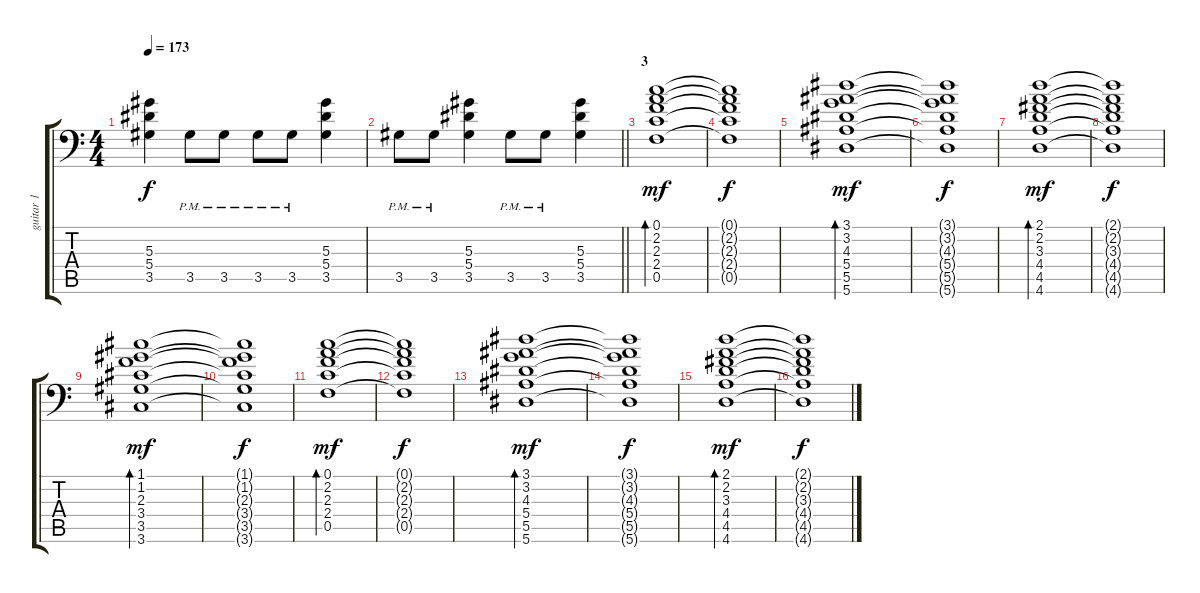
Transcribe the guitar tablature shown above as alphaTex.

\track ("guitar 1" "guitar 1") {instrument distortionguitar}
\staff {score tabs}
\tuning (C4 G3 Eb3 Bb2 F2 Bb1) {hide}
\ts (4 4)
\tempo 173
\clef f4
\ks c
(5.3 5.4 3.5).4{dy f} 3.5{pm}.8 3.5{pm}.8 3.5{pm}.8 3.5{pm}.8 (5.3 5.4 3.5).4 |
\barLineRight lightlight
3.5{pm}.8 3.5{pm}.8 (5.3 5.4 3.5).4 3.5{pm}.8 3.5{pm}.8 (5.3 5.4 3.5).4 |
\section ("" "3")
(0.1 2.2 2.3 2.4 0.5).1{bd 60 dy mf instrument electricguitarclean} |
(0.1{t} 2.2{t} 2.3{t} 2.4{t} 0.5{t}).1{dy f} |
(3.1 3.2 4.3 5.4 5.5 5.6).1{bd 60 dy mf} |
(3.1{t} 3.2{t} 4.3{t} 5.4{t} 5.5{t} 5.6{t}).1{dy f} |
(2.1 2.2 3.3 4.4 4.5 4.6).1{bd 60 dy mf} |
(2.1{t} 2.2{t} 3.3{t} 4.4{t} 4.5{t} 4.6{t}).1{dy f} |
(1.1 1.2 2.3 3.4 3.5 3.6).1{bd 60 dy mf} |
(1.1{t} 1.2{t} 2.3{t} 3.4{t} 3.5{t} 3.6{t}).1{dy f} |
(0.1 2.2 2.3 2.4 0.5).1{bd 60 dy mf} |
(0.1{t} 2.2{t} 2.3{t} 2.4{t} 0.5{t}).1{dy f} |
(3.1 3.2 4.3 5.4 5.5 5.6).1{bd 60 dy mf} |
(3.1{t} 3.2{t} 4.3{t} 5.4{t} 5.5{t} 5.6{t}).1{dy f} |
(2.1 2.2 3.3 4.4 4.5 4.6).1{bd 60 dy mf} |
(2.1{t} 2.2{t} 3.3{t} 4.4{t} 4.5{t} 4.6{t}).1{dy f}
